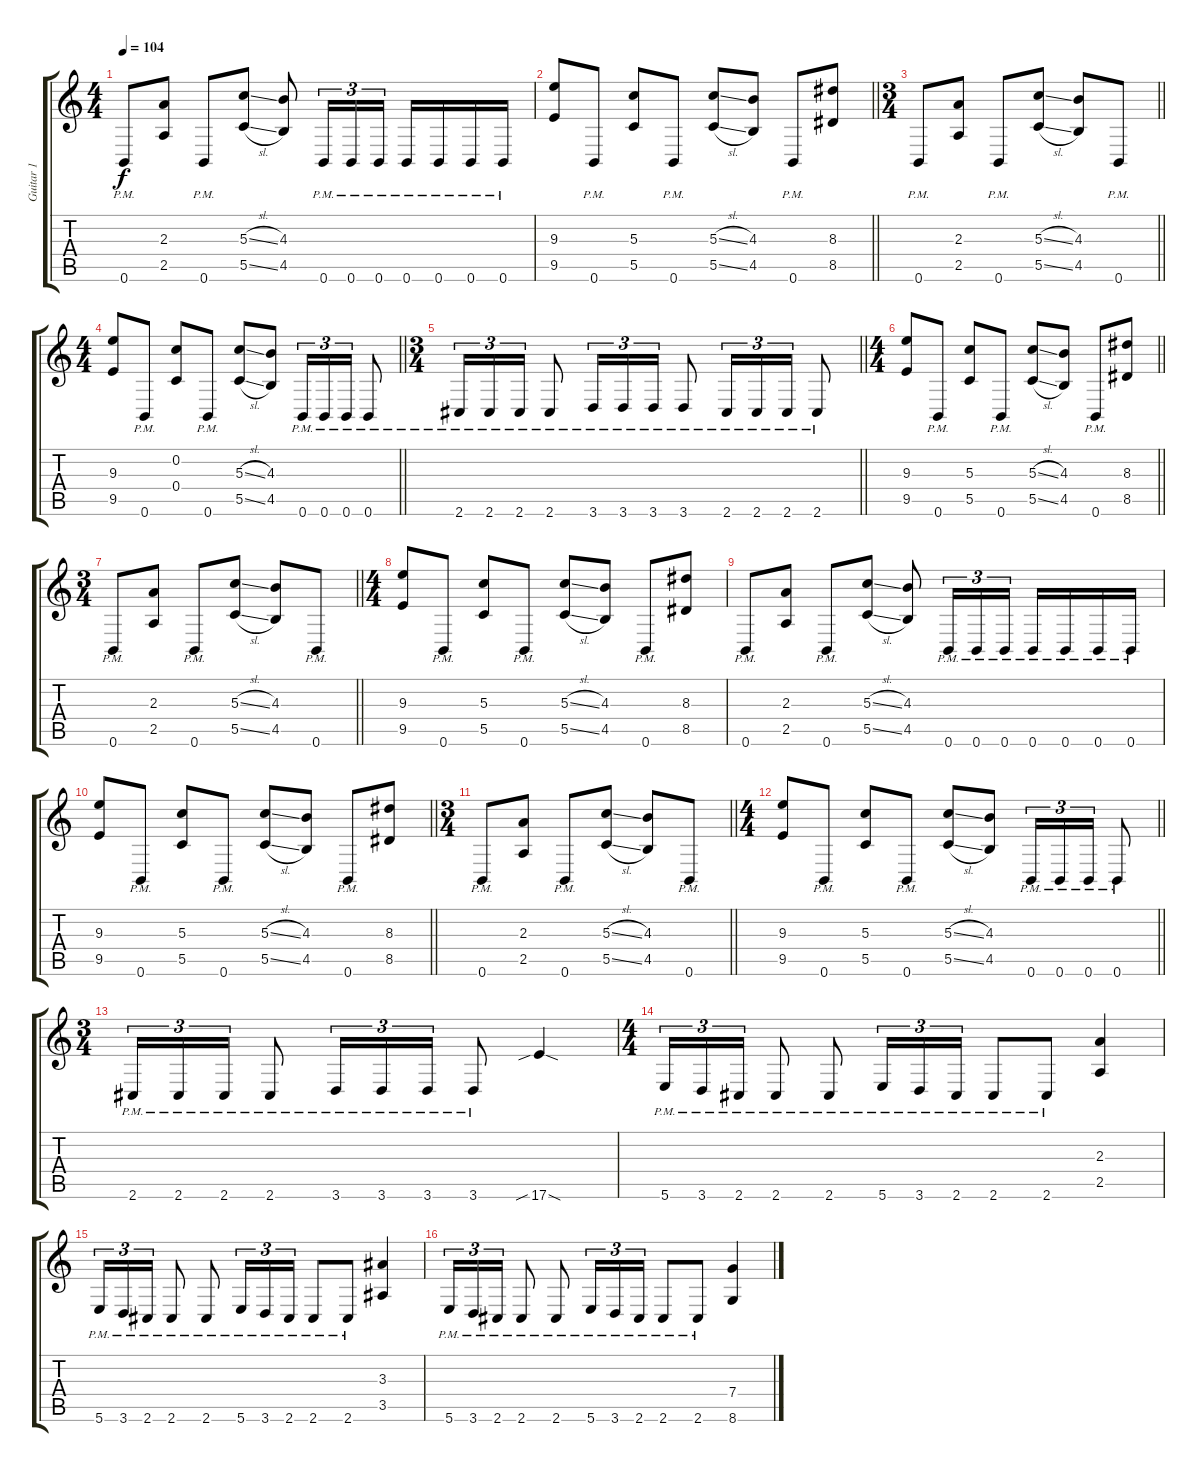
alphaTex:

\track ("Guitar 1" "Guitar 1") {instrument distortionguitar}
\staff {score tabs}
\tuning (E4 C4 G3 C3 G2 B1) {hide}
\ts (4 4)
\tempo 104
\clef g2
\ks c
0.6{pm}.8{dy f} (2.3 2.5).8 0.6{pm}.8 (5.3{sl} 5.5{sl}).8 (4.3 4.5).8 0.6{pm}.16{tu (3 2)} 0.6{pm}.16{tu (3 2)} 0.6{pm}.16{tu (3 2)} 0.6{pm}.16 0.6{pm}.16 0.6{pm}.16 0.6{pm}.16 |
\barLineRight lightlight
(9.3 9.5).8 0.6{pm}.8 (5.3 5.5).8 0.6{pm}.8 (5.3{sl} 5.5{sl}).8 (4.3 4.5).8 0.6{pm}.8 (8.3 8.5).8 |
\ts (3 4)
\barLineRight lightlight
0.6{pm}.8 (2.3 2.5).8 0.6{pm}.8 (5.3{sl} 5.5{sl}).8 (4.3 4.5).8 0.6{pm}.8 |
\ts (4 4)
\barLineRight lightlight
(9.3 9.5).8 0.6{pm}.8 (0.2 0.4).8 0.6{pm}.8 (5.3{sl} 5.5{sl}).8 (4.3 4.5).8 0.6{pm}.16{tu (3 2)} 0.6{pm}.16{tu (3 2)} 0.6{pm}.16{tu (3 2)} 0.6{pm}.8 |
\ts (3 4)
\barLineRight lightlight
2.6{pm}.16{tu (3 2)} 2.6{pm}.16{tu (3 2)} 2.6{pm}.16{tu (3 2)} 2.6{pm}.8 3.6{pm}.16{tu (3 2)} 3.6{pm}.16{tu (3 2)} 3.6{pm}.16{tu (3 2)} 3.6{pm}.8 2.6{pm}.16{tu (3 2)} 2.6{pm}.16{tu (3 2)} 2.6{pm}.16{tu (3 2)} 2.6{pm}.8 |
\ts (4 4)
\barLineRight lightlight
(9.3 9.5).8 0.6{pm}.8 (5.3 5.5).8 0.6{pm}.8 (5.3{sl} 5.5{sl}).8 (4.3 4.5).8 0.6{pm}.8 (8.3 8.5).8 |
\ts (3 4)
\barLineRight lightlight
0.6{pm}.8 (2.3 2.5).8 0.6{pm}.8 (5.3{sl} 5.5{sl}).8 (4.3 4.5).8 0.6{pm}.8 |
\ts (4 4)
(9.3 9.5).8 0.6{pm}.8 (5.3 5.5).8 0.6{pm}.8 (5.3{sl} 5.5{sl}).8 (4.3 4.5).8 0.6{pm}.8 (8.3 8.5).8 |
0.6{pm}.8 (2.3 2.5).8 0.6{pm}.8 (5.3{sl} 5.5{sl}).8 (4.3 4.5).8 0.6{pm}.16{tu (3 2)} 0.6{pm}.16{tu (3 2)} 0.6{pm}.16{tu (3 2)} 0.6{pm}.16 0.6{pm}.16 0.6{pm}.16 0.6{pm}.16 |
\barLineRight lightlight
(9.3 9.5).8 0.6{pm}.8 (5.3 5.5).8 0.6{pm}.8 (5.3{sl} 5.5{sl}).8 (4.3 4.5).8 0.6{pm}.8 (8.3 8.5).8 |
\ts (3 4)
\barLineRight lightlight
0.6{pm}.8 (2.3 2.5).8 0.6{pm}.8 (5.3{sl} 5.5{sl}).8 (4.3 4.5).8 0.6{pm}.8 |
\ts (4 4)
\barLineRight lightlight
(9.3 9.5).8 0.6{pm}.8 (5.3 5.5).8 0.6{pm}.8 (5.3{sl} 5.5{sl}).8 (4.3 4.5).8 0.6{pm}.16{tu (3 2)} 0.6{pm}.16{tu (3 2)} 0.6{pm}.16{tu (3 2)} 0.6{pm}.8 |
\ts (3 4)
2.6{pm}.16{tu (3 2)} 2.6{pm}.16{tu (3 2)} 2.6{pm}.16{tu (3 2)} 2.6{pm}.8 3.6{pm}.16{tu (3 2)} 3.6{pm}.16{tu (3 2)} 3.6{pm}.16{tu (3 2)} 3.6{pm}.8 17.6{sib sod}.4 |
\ts (4 4)
5.6{pm}.16{tu (3 2)} 3.6{pm}.16{tu (3 2)} 2.6{pm}.16{tu (3 2)} 2.6{pm}.8 2.6{pm}.8 5.6{pm}.16{tu (3 2)} 3.6{pm}.16{tu (3 2)} 2.6{pm}.16{tu (3 2)} 2.6{pm}.8 2.6{pm}.8 (2.3 2.5).4 |
5.6{pm}.16{tu (3 2)} 3.6{pm}.16{tu (3 2)} 2.6{pm}.16{tu (3 2)} 2.6{pm}.8 2.6{pm}.8 5.6{pm}.16{tu (3 2)} 3.6{pm}.16{tu (3 2)} 2.6{pm}.16{tu (3 2)} 2.6{pm}.8 2.6{pm}.8 (3.3 3.5).4 |
5.6{pm}.16{tu (3 2)} 3.6{pm}.16{tu (3 2)} 2.6{pm}.16{tu (3 2)} 2.6{pm}.8 2.6{pm}.8 5.6{pm}.16{tu (3 2)} 3.6{pm}.16{tu (3 2)} 2.6{pm}.16{tu (3 2)} 2.6{pm}.8 2.6{pm}.8 (7.4 8.6).4
